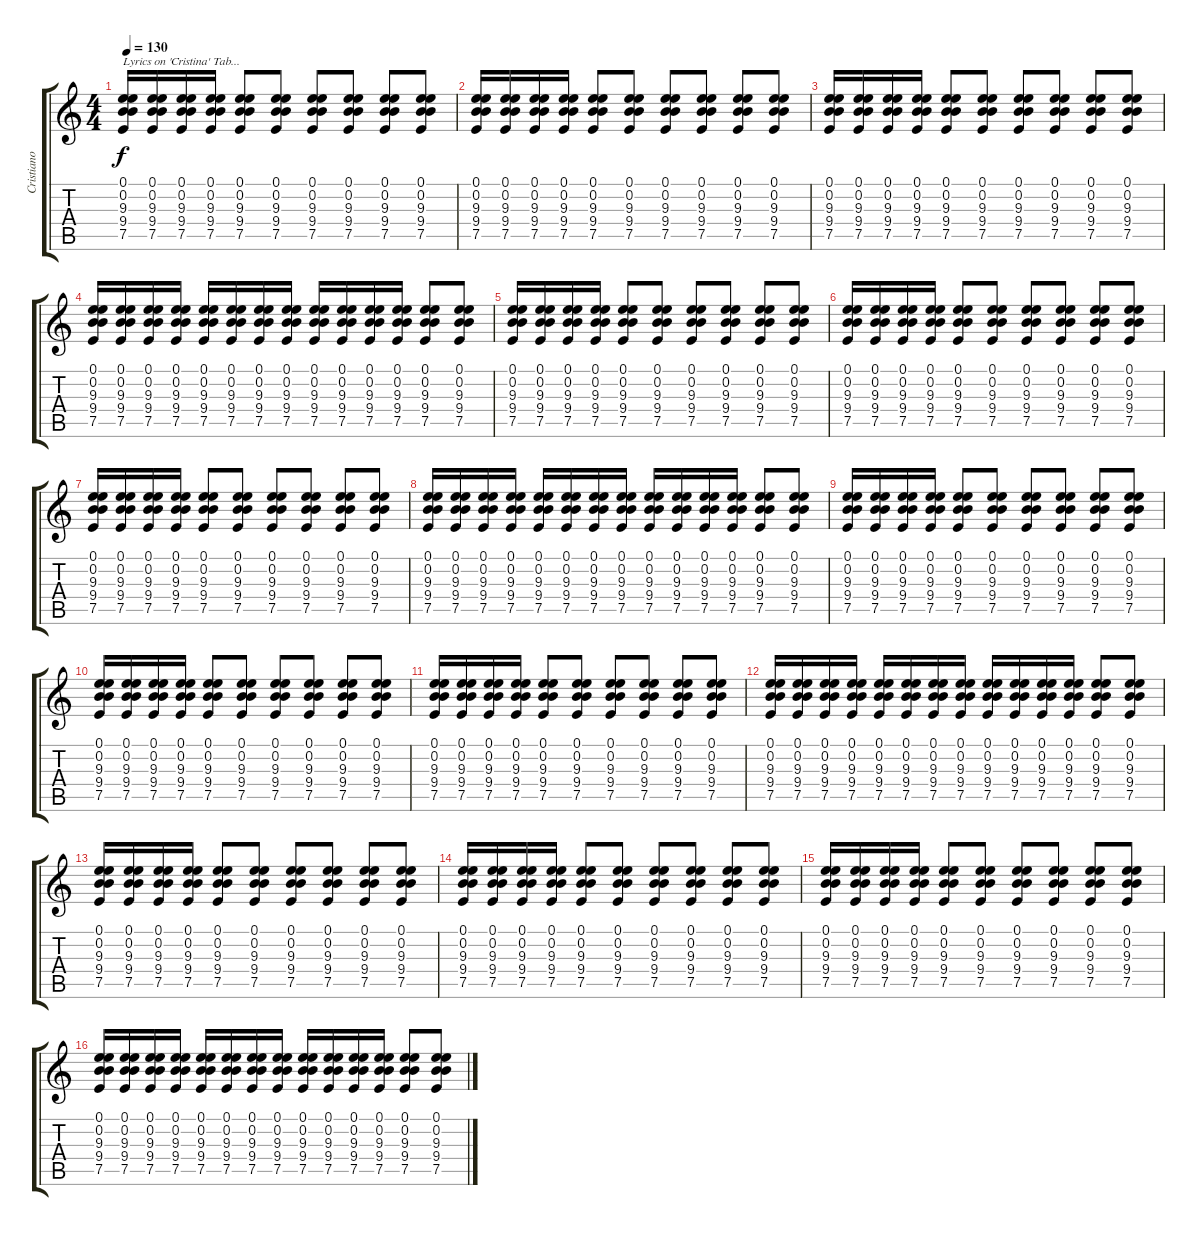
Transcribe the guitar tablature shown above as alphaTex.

\track ("Cristiano Migliore" "Cristiano ") {instrument acousticguitarnylon}
\staff {score tabs}
\tuning (E4 B3 G3 D3 A2 E2) {hide}
\ts (4 4)
\tempo 130
\clef g2
\ks c
(0.1 0.2 9.3 9.4 7.5).16{txt "Lyrics on 'Cristina' Tab..." dy f instrument acousticguitarnylon} (0.1 0.2 9.3 9.4 7.5).16 (0.1 0.2 9.3 9.4 7.5).16 (0.1 0.2 9.3 9.4 7.5).16 (0.1 0.2 9.3 9.4 7.5).8 (0.1 0.2 9.3 9.4 7.5).8 (0.1 0.2 9.3 9.4 7.5).8 (0.1 0.2 9.3 9.4 7.5).8 (0.1 0.2 9.3 9.4 7.5).8 (0.1 0.2 9.3 9.4 7.5).8 |
(0.1 0.2 9.3 9.4 7.5).16 (0.1 0.2 9.3 9.4 7.5).16 (0.1 0.2 9.3 9.4 7.5).16 (0.1 0.2 9.3 9.4 7.5).16 (0.1 0.2 9.3 9.4 7.5).8 (0.1 0.2 9.3 9.4 7.5).8 (0.1 0.2 9.3 9.4 7.5).8 (0.1 0.2 9.3 9.4 7.5).8 (0.1 0.2 9.3 9.4 7.5).8 (0.1 0.2 9.3 9.4 7.5).8 |
(0.1 0.2 9.3 9.4 7.5).16 (0.1 0.2 9.3 9.4 7.5).16 (0.1 0.2 9.3 9.4 7.5).16 (0.1 0.2 9.3 9.4 7.5).16 (0.1 0.2 9.3 9.4 7.5).8 (0.1 0.2 9.3 9.4 7.5).8 (0.1 0.2 9.3 9.4 7.5).8 (0.1 0.2 9.3 9.4 7.5).8 (0.1 0.2 9.3 9.4 7.5).8 (0.1 0.2 9.3 9.4 7.5).8 |
(0.1 0.2 9.3 9.4 7.5).16 (0.1 0.2 9.3 9.4 7.5).16 (0.1 0.2 9.3 9.4 7.5).16 (0.1 0.2 9.3 9.4 7.5).16 (0.1 0.2 9.3 9.4 7.5).16 (0.1 0.2 9.3 9.4 7.5).16 (0.1 0.2 9.3 9.4 7.5).16 (0.1 0.2 9.3 9.4 7.5).16 (0.1 0.2 9.3 9.4 7.5).16 (0.1 0.2 9.3 9.4 7.5).16 (0.1 0.2 9.3 9.4 7.5).16 (0.1 0.2 9.3 9.4 7.5).16 (0.1 0.2 9.3 9.4 7.5).8 (0.1 0.2 9.3 9.4 7.5).8 |
(0.1 0.2 9.3 9.4 7.5).16 (0.1 0.2 9.3 9.4 7.5).16 (0.1 0.2 9.3 9.4 7.5).16 (0.1 0.2 9.3 9.4 7.5).16 (0.1 0.2 9.3 9.4 7.5).8 (0.1 0.2 9.3 9.4 7.5).8 (0.1 0.2 9.3 9.4 7.5).8 (0.1 0.2 9.3 9.4 7.5).8 (0.1 0.2 9.3 9.4 7.5).8 (0.1 0.2 9.3 9.4 7.5).8 |
(0.1 0.2 9.3 9.4 7.5).16 (0.1 0.2 9.3 9.4 7.5).16 (0.1 0.2 9.3 9.4 7.5).16 (0.1 0.2 9.3 9.4 7.5).16 (0.1 0.2 9.3 9.4 7.5).8 (0.1 0.2 9.3 9.4 7.5).8 (0.1 0.2 9.3 9.4 7.5).8 (0.1 0.2 9.3 9.4 7.5).8 (0.1 0.2 9.3 9.4 7.5).8 (0.1 0.2 9.3 9.4 7.5).8 |
(0.1 0.2 9.3 9.4 7.5).16 (0.1 0.2 9.3 9.4 7.5).16 (0.1 0.2 9.3 9.4 7.5).16 (0.1 0.2 9.3 9.4 7.5).16 (0.1 0.2 9.3 9.4 7.5).8 (0.1 0.2 9.3 9.4 7.5).8 (0.1 0.2 9.3 9.4 7.5).8 (0.1 0.2 9.3 9.4 7.5).8 (0.1 0.2 9.3 9.4 7.5).8 (0.1 0.2 9.3 9.4 7.5).8 |
(0.1 0.2 9.3 9.4 7.5).16 (0.1 0.2 9.3 9.4 7.5).16 (0.1 0.2 9.3 9.4 7.5).16 (0.1 0.2 9.3 9.4 7.5).16 (0.1 0.2 9.3 9.4 7.5).16 (0.1 0.2 9.3 9.4 7.5).16 (0.1 0.2 9.3 9.4 7.5).16 (0.1 0.2 9.3 9.4 7.5).16 (0.1 0.2 9.3 9.4 7.5).16 (0.1 0.2 9.3 9.4 7.5).16 (0.1 0.2 9.3 9.4 7.5).16 (0.1 0.2 9.3 9.4 7.5).16 (0.1 0.2 9.3 9.4 7.5).8 (0.1 0.2 9.3 9.4 7.5).8 |
(0.1 0.2 9.3 9.4 7.5).16 (0.1 0.2 9.3 9.4 7.5).16 (0.1 0.2 9.3 9.4 7.5).16 (0.1 0.2 9.3 9.4 7.5).16 (0.1 0.2 9.3 9.4 7.5).8 (0.1 0.2 9.3 9.4 7.5).8 (0.1 0.2 9.3 9.4 7.5).8 (0.1 0.2 9.3 9.4 7.5).8 (0.1 0.2 9.3 9.4 7.5).8 (0.1 0.2 9.3 9.4 7.5).8 |
(0.1 0.2 9.3 9.4 7.5).16 (0.1 0.2 9.3 9.4 7.5).16 (0.1 0.2 9.3 9.4 7.5).16 (0.1 0.2 9.3 9.4 7.5).16 (0.1 0.2 9.3 9.4 7.5).8 (0.1 0.2 9.3 9.4 7.5).8 (0.1 0.2 9.3 9.4 7.5).8 (0.1 0.2 9.3 9.4 7.5).8 (0.1 0.2 9.3 9.4 7.5).8 (0.1 0.2 9.3 9.4 7.5).8 |
(0.1 0.2 9.3 9.4 7.5).16 (0.1 0.2 9.3 9.4 7.5).16 (0.1 0.2 9.3 9.4 7.5).16 (0.1 0.2 9.3 9.4 7.5).16 (0.1 0.2 9.3 9.4 7.5).8 (0.1 0.2 9.3 9.4 7.5).8 (0.1 0.2 9.3 9.4 7.5).8 (0.1 0.2 9.3 9.4 7.5).8 (0.1 0.2 9.3 9.4 7.5).8 (0.1 0.2 9.3 9.4 7.5).8 |
(0.1 0.2 9.3 9.4 7.5).16 (0.1 0.2 9.3 9.4 7.5).16 (0.1 0.2 9.3 9.4 7.5).16 (0.1 0.2 9.3 9.4 7.5).16 (0.1 0.2 9.3 9.4 7.5).16 (0.1 0.2 9.3 9.4 7.5).16 (0.1 0.2 9.3 9.4 7.5).16 (0.1 0.2 9.3 9.4 7.5).16 (0.1 0.2 9.3 9.4 7.5).16 (0.1 0.2 9.3 9.4 7.5).16 (0.1 0.2 9.3 9.4 7.5).16 (0.1 0.2 9.3 9.4 7.5).16 (0.1 0.2 9.3 9.4 7.5).8 (0.1 0.2 9.3 9.4 7.5).8 |
(0.1 0.2 9.3 9.4 7.5).16 (0.1 0.2 9.3 9.4 7.5).16 (0.1 0.2 9.3 9.4 7.5).16 (0.1 0.2 9.3 9.4 7.5).16 (0.1 0.2 9.3 9.4 7.5).8 (0.1 0.2 9.3 9.4 7.5).8 (0.1 0.2 9.3 9.4 7.5).8 (0.1 0.2 9.3 9.4 7.5).8 (0.1 0.2 9.3 9.4 7.5).8 (0.1 0.2 9.3 9.4 7.5).8 |
(0.1 0.2 9.3 9.4 7.5).16 (0.1 0.2 9.3 9.4 7.5).16 (0.1 0.2 9.3 9.4 7.5).16 (0.1 0.2 9.3 9.4 7.5).16 (0.1 0.2 9.3 9.4 7.5).8 (0.1 0.2 9.3 9.4 7.5).8 (0.1 0.2 9.3 9.4 7.5).8 (0.1 0.2 9.3 9.4 7.5).8 (0.1 0.2 9.3 9.4 7.5).8 (0.1 0.2 9.3 9.4 7.5).8 |
(0.1 0.2 9.3 9.4 7.5).16 (0.1 0.2 9.3 9.4 7.5).16 (0.1 0.2 9.3 9.4 7.5).16 (0.1 0.2 9.3 9.4 7.5).16 (0.1 0.2 9.3 9.4 7.5).8 (0.1 0.2 9.3 9.4 7.5).8 (0.1 0.2 9.3 9.4 7.5).8 (0.1 0.2 9.3 9.4 7.5).8 (0.1 0.2 9.3 9.4 7.5).8 (0.1 0.2 9.3 9.4 7.5).8 |
(0.1 0.2 9.3 9.4 7.5).16 (0.1 0.2 9.3 9.4 7.5).16 (0.1 0.2 9.3 9.4 7.5).16 (0.1 0.2 9.3 9.4 7.5).16 (0.1 0.2 9.3 9.4 7.5).16 (0.1 0.2 9.3 9.4 7.5).16 (0.1 0.2 9.3 9.4 7.5).16 (0.1 0.2 9.3 9.4 7.5).16 (0.1 0.2 9.3 9.4 7.5).16 (0.1 0.2 9.3 9.4 7.5).16 (0.1 0.2 9.3 9.4 7.5).16 (0.1 0.2 9.3 9.4 7.5).16 (0.1 0.2 9.3 9.4 7.5).8 (0.1 0.2 9.3 9.4 7.5).8
